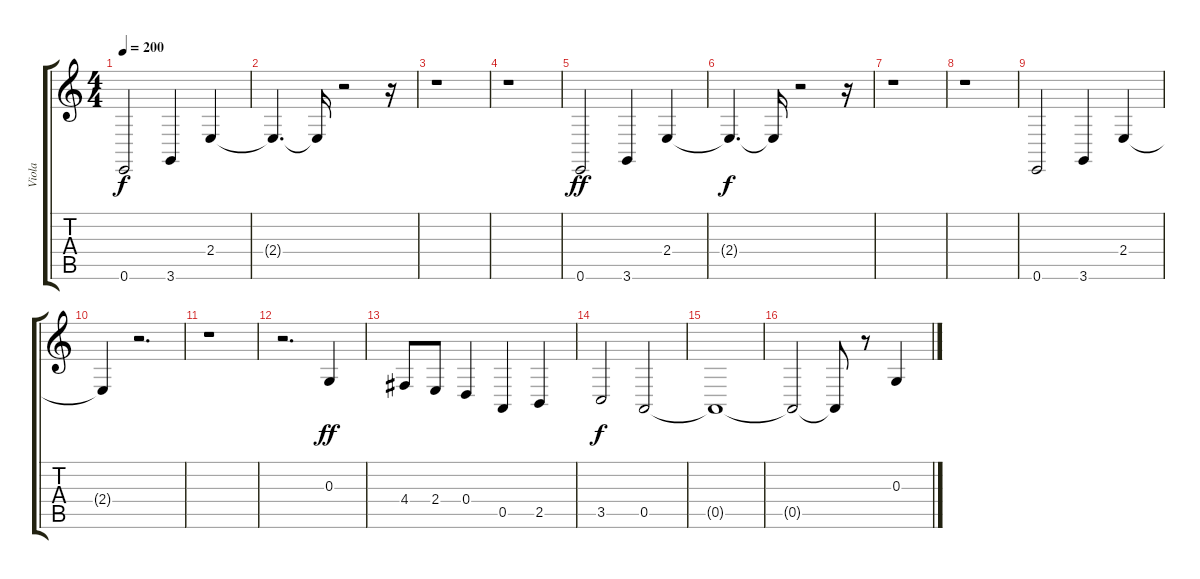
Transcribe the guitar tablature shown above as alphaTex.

\track ("Viola" "Viola") {instrument viola}
\staff {score tabs}
\tuning (E4 B3 G3 D3 A2 E2) {hide}
\ts (4 4)
\tempo 200
\clef g2
\ks c
0.6.2{dy f} 3.6.4 2.4.4 |
2.4{t}.4{d} 2.4{t}.16 r.2 r.16 |
r.1 |
r.1 |
0.6.2{dy ff} 3.6.4 2.4.4 |
2.4{t}.4{d dy f} 2.4{t}.16 r.2 r.16 |
r.1 |
r.1 |
0.6.2 3.6.4 2.4.4 |
2.4{t}.4 r.2{d} |
r.1 |
r.2{d} 0.3.4{dy ff} |
4.4.8 2.4.8 0.4.4 0.5.4 2.5.4 |
3.5.2{dy f} 0.5.2 |
0.5{t}.1 |
0.5{t}.2 0.5{t}.8 r.8 0.3.4
